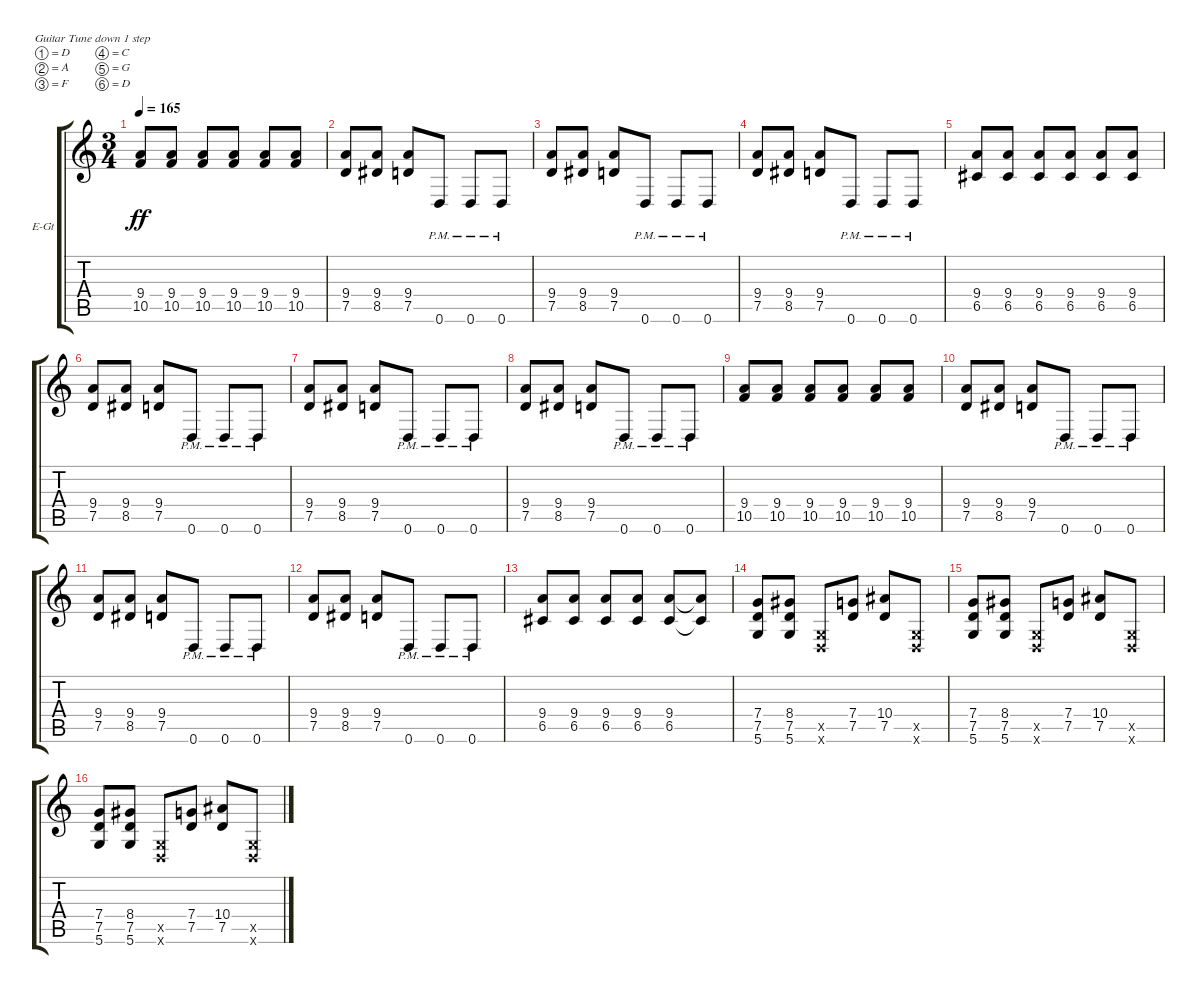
\bracketExtendMode groupsimilarinstruments
\firstSystemTrackNameOrientation horizontal
\otherSystemsTrackNameOrientation horizontal
\track ("Kaleb - Rhythm" "E-Gt") {instrument distortionguitar}
\staff {score tabs}
\tuning (D4 A3 F3 C3 G2 D2)
\ts (3 4)
\tempo 165
\clef g2
\ks c
(9.4 10.5).8{dy ff} (10.5 9.4).8 (10.5 9.4).8 (10.5 9.4).8 (10.5 9.4).8 (10.5 9.4).8 |
(7.5 9.4).8 (8.5 9.4).8 (7.5 9.4).8 0.6{pm}.8 0.6{pm}.8 0.6{pm}.8 |
(7.5 9.4).8 (8.5 9.4).8 (7.5 9.4).8 0.6{pm}.8 0.6{pm}.8 0.6{pm}.8 |
(7.5 9.4).8 (8.5 9.4).8 (7.5 9.4).8 0.6{pm}.8 0.6{pm}.8 0.6{pm}.8 |
(9.4 6.5).8 (6.5 9.4).8 (6.5 9.4).8 (6.5 9.4).8 (6.5 9.4).8 (6.5 9.4).8 |
(7.5 9.4).8 (8.5 9.4).8 (7.5 9.4).8 0.6{pm}.8 0.6{pm}.8 0.6{pm}.8 |
(7.5 9.4).8 (8.5 9.4).8 (7.5 9.4).8 0.6{pm}.8 0.6{pm}.8 0.6{pm}.8 |
(7.5 9.4).8 (8.5 9.4).8 (7.5 9.4).8 0.6{pm}.8 0.6{pm}.8 0.6{pm}.8 |
(9.4 10.5).8 (10.5 9.4).8 (10.5 9.4).8 (10.5 9.4).8 (10.5 9.4).8 (10.5 9.4).8 |
(7.5 9.4).8 (8.5 9.4).8 (7.5 9.4).8 0.6{pm}.8 0.6{pm}.8 0.6{pm}.8 |
(7.5 9.4).8 (8.5 9.4).8 (7.5 9.4).8 0.6{pm}.8 0.6{pm}.8 0.6{pm}.8 |
(7.5 9.4).8 (8.5 9.4).8 (7.5 9.4).8 0.6{pm}.8 0.6{pm}.8 0.6{pm}.8 |
(9.4 6.5).8 (6.5 9.4).8 (6.5 9.4).8 (6.5 9.4).8 (6.5 9.4).8 (6.5{t} 9.4{t}).8 |
(7.5 5.6 7.4).8 (5.6 7.5 8.4).8 (0.6{x} 0.5{x}).8 (7.5 7.4).8 (7.5 10.4).8 (0.6{x} 0.5{x}).8 |
(7.5 5.6 7.4).8 (5.6 7.5 8.4).8 (0.6{x} 0.5{x}).8 (7.5 7.4).8 (7.5 10.4).8 (0.6{x} 0.5{x}).8 |
(7.5 5.6 7.4).8 (5.6 7.5 8.4).8 (0.6{x} 0.5{x}).8 (7.5 7.4).8 (7.5 10.4).8 (0.6{x} 0.5{x}).8
